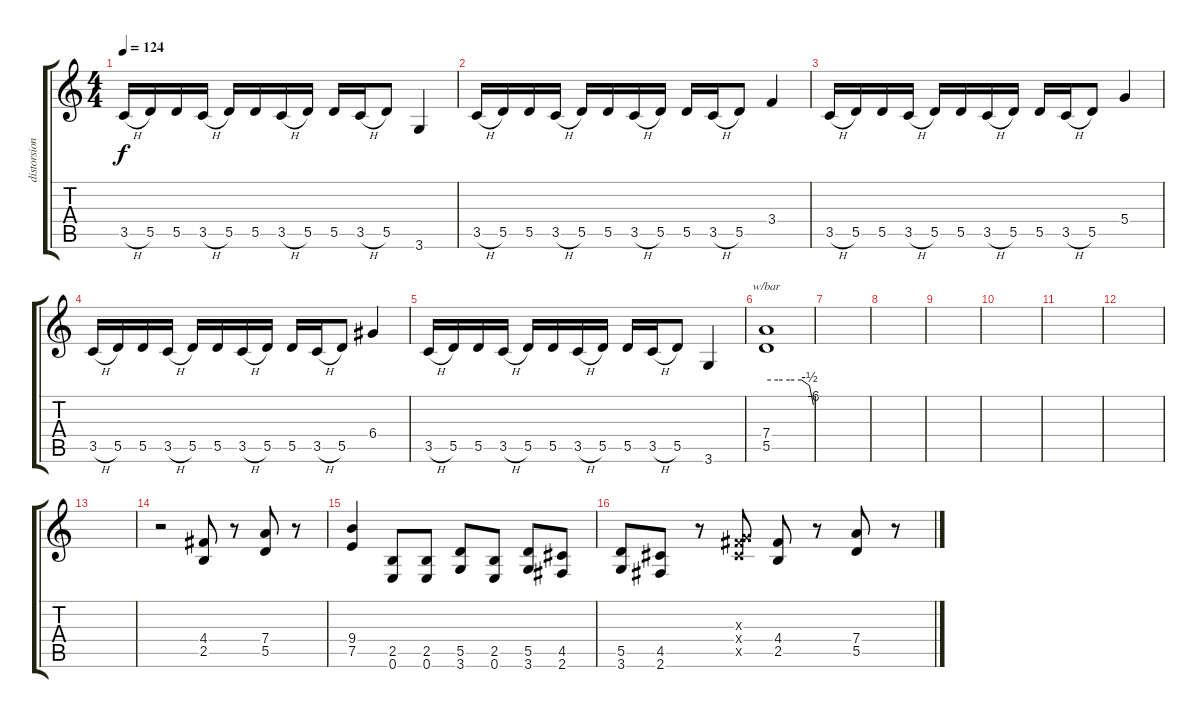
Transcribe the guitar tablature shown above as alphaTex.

\track ("distorsion guitar" "distorsion") {instrument overdrivenguitar}
\staff {score tabs}
\tuning (E4 B3 G3 D3 A2 E2) {hide}
\ts (4 4)
\tempo 124
\clef g2
\ks c
3.5{h}.16{dy f} 5.5.16 5.5.16 3.5{h}.16 5.5.16 5.5.16 3.5{h}.16 5.5.16 5.5.16 3.5{h}.16 5.5.8 3.6.4 |
3.5{h}.16 5.5.16 5.5.16 3.5{h}.16 5.5.16 5.5.16 3.5{h}.16 5.5.16 5.5.16 3.5{h}.16 5.5.8 3.4.4 |
3.5{h}.16 5.5.16 5.5.16 3.5{h}.16 5.5.16 5.5.16 3.5{h}.16 5.5.16 5.5.16 3.5{h}.16 5.5.8 5.4.4 |
3.5{h}.16 5.5.16 5.5.16 3.5{h}.16 5.5.16 5.5.16 3.5{h}.16 5.5.16 5.5.16 3.5{h}.16 5.5.8 6.4.4 |
3.5{h}.16 5.5.16 5.5.16 3.5{h}.16 5.5.16 5.5.16 3.5{h}.16 5.5.16 5.5.16 3.5{h}.16 5.5.8 3.6.4 |
(7.4 5.5).1{tbe (custom default 0 0 15 0 30 0 45 0 55 -2 60 -24)} |
|
|
|
|
|
|
|
r.2 (4.4 2.5).8 r.8 (7.4 5.5).8 r.8 |
(9.4 7.5).4 (2.5 0.6).8 (2.5 0.6).8 (5.5 3.6).8 (2.5 0.6).8 (5.5 3.6).8 (4.5 2.6).8 |
(5.5 3.6).8 (4.5 2.6).8 r.8 (0.3{x} 4.4{x} 4.5{x}).8 (4.4 2.5).8 r.8 (7.4 5.5).8 r.8
